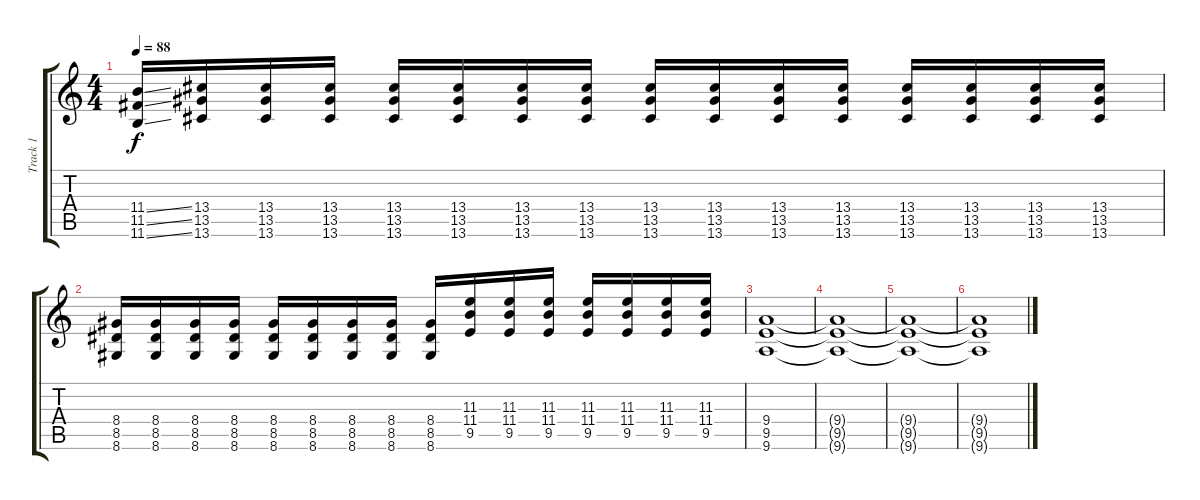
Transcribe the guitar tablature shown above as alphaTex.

\track ("Track 1" "Track 1") {instrument distortionguitar}
\staff {score tabs}
\tuning (D4 A3 F3 C3 G2 C2) {hide}
\ts (4 4)
\tempo 88
\clef g2
\ks c
(11.4{ss} 11.5{ss} 11.6{ss}).16{dy f} (13.4 13.5 13.6).16 (13.4 13.5 13.6).16 (13.4 13.5 13.6).16 (13.4 13.5 13.6).16 (13.4 13.5 13.6).16 (13.4 13.5 13.6).16 (13.4 13.5 13.6).16 (13.4 13.5 13.6).16 (13.4 13.5 13.6).16 (13.4 13.5 13.6).16 (13.4 13.5 13.6).16 (13.4 13.5 13.6).16 (13.4 13.5 13.6).16 (13.4 13.5 13.6).16 (13.4 13.5 13.6).16 |
(8.4 8.5 8.6).16 (8.4 8.5 8.6).16 (8.4 8.5 8.6).16 (8.4 8.5 8.6).16 (8.4 8.5 8.6).16 (8.4 8.5 8.6).16 (8.4 8.5 8.6).16 (8.4 8.5 8.6).16 (8.4 8.5 8.6).16 (11.3 11.4 9.5).16 (11.3 11.4 9.5).16 (11.3 11.4 9.5).16 (11.3 11.4 9.5).16 (11.3 11.4 9.5).16 (11.3 11.4 9.5).16 (11.3 11.4 9.5).16 |
(9.4 9.5 9.6).1 |
(9.4{t} 9.5{t} 9.6{t}).1 |
(9.4{t} 9.5{t} 9.6{t}).1 |
(9.4{t} 9.5{t} 9.6{t}).1
